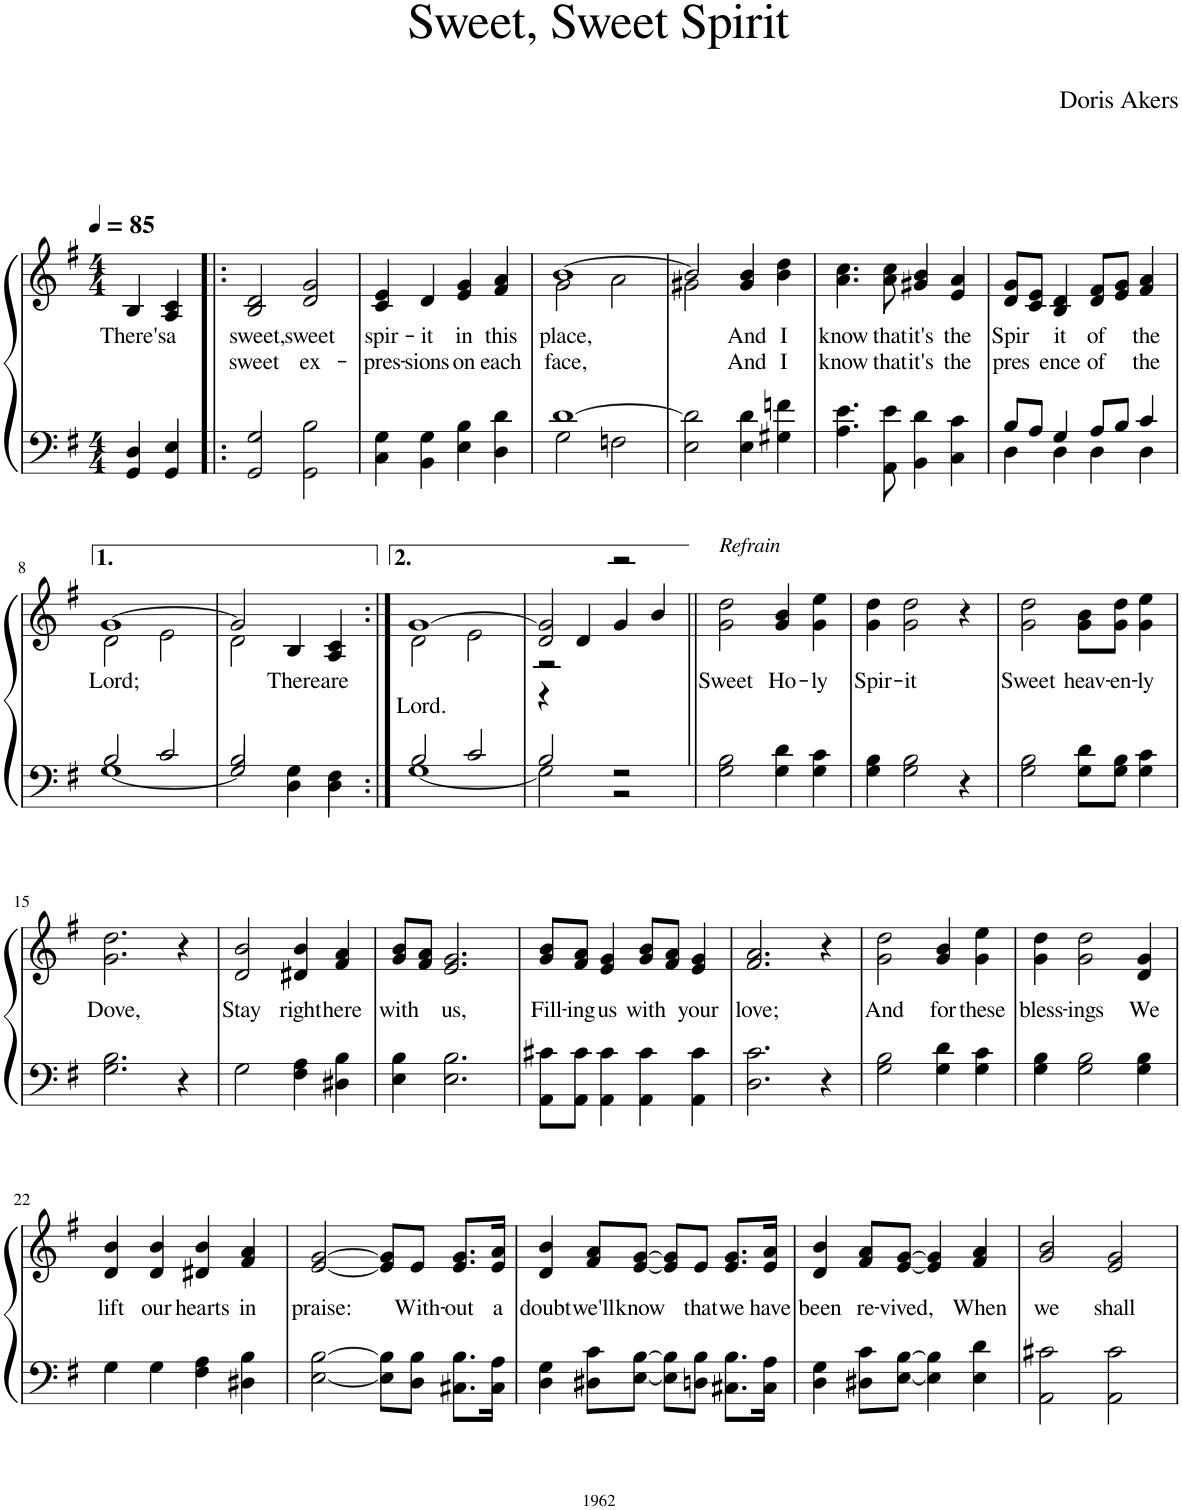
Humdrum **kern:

**kern	**kern	**text	**text
*part1	*part1	*part1	*part1
*staff2	*staff1	*staff1	*staff1
*I"Piano	*	*	*
*I'Pno.	*	*	*
*clefF4	*clefG2	*	*
*k[f#]	*k[f#]	*	*
*M4/4	*M4/4	*	*
*MM85	*MM85	*	*
=1	=1	=1	=1
!	!	!LO:LY:b	!
4GG/ 4D/	4B/	There's	.
!	!	!LO:LY:b	!
4GG/ 4E/	4A/ 4c/	a	.
=2!|:	=2!|:	=2!|:	=2!|:
!	!	!LO:LY:b	!LO:LY:b
2GG/ 2G/	2B/ 2d/	sweet,	sweet
!	!	!LO:LY:b	!LO:LY:b
2GG\ 2B\	2d/ 2g/	sweet	ex-
=3	=3	=3	=3
!	!	!LO:LY:b	!LO:LY:b
4C\ 4G\	4c/ 4e/	spir-	-pres-
!	!	!LO:LY:b	!LO:LY:b
4BB\ 4G\	4d/	-it	-sions
!	!	!LO:LY:b	!LO:LY:b
4E\ 4B\	4e/ 4g/	in	on
!	!	!LO:LY:b	!LO:LY:b
4D\ 4d\	4f#/ 4a/	this	each
=4	=4	=4	=4
*^	*	*	*
!	!	!	!LO:LY:b	!LO:LY:b
*	*	*^	*	*
[1d	2G\	[1b	2g\	place,	face,
.	2Fn\	.	2a\	.	.
*v	*v	*	*	*	*
=5	=5	=5	=5	=5
2E\ 2d\]	2b/]	2g#X\	.	.
!	!	!	!LO:LY:b	!LO:LY:b
4E\ 4d\	4g#/ 4b/	2ryy	And	And
!	!	!	!LO:LY:b	!LO:LY:b
4G#X\ 4fn\	4b\ 4dd\	.	I	I
*	*v	*v	*	*
=6	=6	=6	=6
!	!	!LO:LY:b	!LO:LY:b
4.A\ 4.e\	4.a\ 4.cc\	know	know
!	!	!LO:LY:b	!LO:LY:b
8AA\ 8e\	8a\ 8cc\	that	that
!	!	!LO:LY:b	!LO:LY:b
4BB\ 4d\	4g#X/ 4b/	it's	it's
!	!	!LO:LY:b	!LO:LY:b
4C\ 4c\	4e/ 4a/	the	the
=7	=7	=7	=7
*^	*	*	*
!	!	!	!LO:LY:b	!LO:LY:b
8B/L	4D\	8d/ 8g/L	Spir	pres
8A/J	.	8c/ 8e/J	.	.
!	!	!	!LO:LY:b	!LO:LY:b
4G/	4D\	4B/ 4d/	it	ence
!	!	!	!LO:LY:b	!LO:LY:b
8A/L	4D\	8d/ 8f#/L	of	of
8B/J	.	8e/ 8g/J	.	.
!	!	!	!LO:LY:b	!LO:LY:b
4c/	4D\	4f#/ 4a/	the	the
!!LO:LB:g=z
=8	=8	=8	=8	=8
!	!	!	!LO:LY:b	!
*	*	*^	*	*
[1G	2B/	[1g	2d\	Lord;	.
.	2c/	.	2e\	.	.
=9	=9	=9	=9	=9	=9
2G/]	2B/	2g/]	2d\	.	.
!	!	!	!	!LO:LY:b	!
4D\	4G\	4B/	2ryy	There	.
!	!	!	!	!LO:LY:b	!
4D\	4F#\	4A/ 4c/	.	are	.
=10:|!	=10:|!	=10:|!	=10:|!	=10:|!	=10:|!
!	!	!	!	!	!LO:LY:b
2B/	[1G	[1g	2d\	.	Lord.
2c/	.	.	2e\	.	.
=11	=11	=11	=11	=11	=11
*	*	*	*^	*	*
2B/	2G\]	2d/ 2g/]	2r	4r	.	.
.	.	.	.	4d/	.	.
2r	2r	2r	2ryy	4g/	.	.
.	.	.	.	4b/	.	.
*v	*v	*	*	*	*	*
=12||	=12||	=12||	=12||	=12||	=12||
!	!LO:TX:a:i:t=Refrain	!	!	!	!
!	!	!	!	!LO:LY:b	!
*	*v	*v	*v	*	*
2G\ 2B\	2g\ 2dd\	Sweet	.
!	!	!LO:LY:b	!
4G\ 4d\	4g/ 4b/	Ho-	.
!	!	!LO:LY:b	!
4G\ 4c\	4g\ 4ee\	-ly	.
=13	=13	=13	=13
!	!	!LO:LY:b	!
4G\ 4B\	4g\ 4dd\	Spir-	.
!	!	!LO:LY:b	!
2G\ 2B\	2g\ 2dd\	-it	.
4r	4r	.	.
=14	=14	=14	=14
!	!	!LO:LY:b	!
2G\ 2B\	2g\ 2dd\	Sweet	.
!	!	!LO:LY:b	!
8G\ 8d\L	8g\ 8b\L	heav-	.
!	!	!LO:LY:b	!
8G\ 8B\J	8g\ 8dd\J	-en-	.
!	!	!LO:LY:b	!
4G\ 4c\	4g\ 4ee\	-ly	.
!!LO:LB:g=z
=15	=15	=15	=15
!	!	!LO:LY:b	!
2.G\ 2.B\	2.g\ 2.dd\	Dove,	.
4r	4r	.	.
=16	=16	=16	=16
!	!	!LO:LY:b	!
2G\	2d/ 2b/	Stay	.
!	!	!LO:LY:b	!
4F#\ 4A\	4d#X/ 4b/	right	.
!	!	!LO:LY:b	!
4D#X\ 4B\	4f#/ 4a/	here	.
=17	=17	=17	=17
!	!	!LO:LY:b	!
4E\ 4B\	8g/ 8b/L	with	.
.	8f#/ 8a/J	.	.
!	!	!LO:LY:b	!
2.E\ 2.B\	2.e/ 2.g/	us,	.
=18	=18	=18	=18
!	!	!LO:LY:b	!
8AA\ 8c#X\L	8g/ 8b/L	Fill-	.
!	!	!LO:LY:b	!
8AA\ 8c#\J	8f#/ 8a/J	-ing	.
!	!	!LO:LY:b	!
4AA\ 4c#\	4e/ 4g/	us	.
!	!	!LO:LY:b	!
4AA\ 4c#\	8g/ 8b/L	with	.
.	8f#/ 8a/J	.	.
!	!	!LO:LY:b	!
4AA\ 4c#\	4e/ 4g/	your	.
=19	=19	=19	=19
!	!	!LO:LY:b	!
2.D\ 2.c\	2.f#/ 2.a/	love;	.
4r	4r	.	.
=20	=20	=20	=20
!	!	!LO:LY:b	!
2G\ 2B\	2g\ 2dd\	And	.
!	!	!LO:LY:b	!
4G\ 4d\	4g/ 4b/	for	.
!	!	!LO:LY:b	!
4G\ 4c\	4g\ 4ee\	these	.
=21	=21	=21	=21
!	!	!LO:LY:b	!
4G\ 4B\	4g\ 4dd\	bless-	.
!	!	!LO:LY:b	!
2G\ 2B\	2g\ 2dd\	-ings	.
!	!	!LO:LY:b	!
4G\ 4B\	4d/ 4g/	We	.
!!LO:LB:g=z
=22	=22	=22	=22
!	!	!LO:LY:b	!
4G\	4d/ 4b/	lift	.
!	!	!LO:LY:b	!
4G\	4d/ 4b/	our	.
!	!	!LO:LY:b	!
4F#\ 4A\	4d#X/ 4b/	hearts	.
!	!	!LO:LY:b	!
4D#X\ 4B\	4f#/ 4a/	in	.
=23	=23	=23	=23
!	!	!LO:LY:b	!
[2E\ [2B\	[2e/ [2g/	praise:	.
8E\] 8B\]L	8e/] 8g/]L	.	.
!	!	!LO:LY:b	!
8D\ 8B\J	8e/J	With-	.
!	!	!LO:LY:b	!
8.C#X\ 8.B\L	8.e/ 8.g/L	-out	.
!	!	!LO:LY:b	!
16C#\ 16A\Jk	16e/ 16a/Jk	a	.
=24	=24	=24	=24
!	!	!LO:LY:b	!
4D\ 4G\	4d/ 4b/	doubt	.
!	!	!LO:LY:b	!
8D#X\ 8c\L	8f#/ 8a/L	we'll	.
!	!	!LO:LY:b	!
[8E\ [8B\J	[8e/ [8g/J	know	.
8E\] 8B\]L	8e/] 8g/]L	.	.
!	!	!LO:LY:b	!
8Dn\ 8B\J	8e/J	that	.
!	!	!LO:LY:b	!
8.C#X\ 8.B\L	8.e/ 8.g/L	we	.
!	!	!LO:LY:b	!
16C#\ 16A\Jk	16e/ 16a/Jk	have	.
=25	=25	=25	=25
!	!	!LO:LY:b	!
4D\ 4G\	4d/ 4b/	been	.
!	!	!LO:LY:b	!
8D#X\ 8c\L	8f#/ 8a/L	re-	.
!	!	!LO:LY:b	!
[8E\ [8B\J	[8e/ [8g/J	-vived,	.
4E\] 4B\]	4e/] 4g/]	.	.
!	!	!LO:LY:b	!
4E\ 4d\	4f#/ 4a/	When	.
=26	=26	=26	=26
!	!	!LO:LY:b	!
2AA\ 2c#X\	2g/ 2b/	we	.
!	!	!LO:LY:b	!
2AA\ 2c#\	2e/ 2g/	shall	.
=	=	=	=
*-	*-	*-	*-
